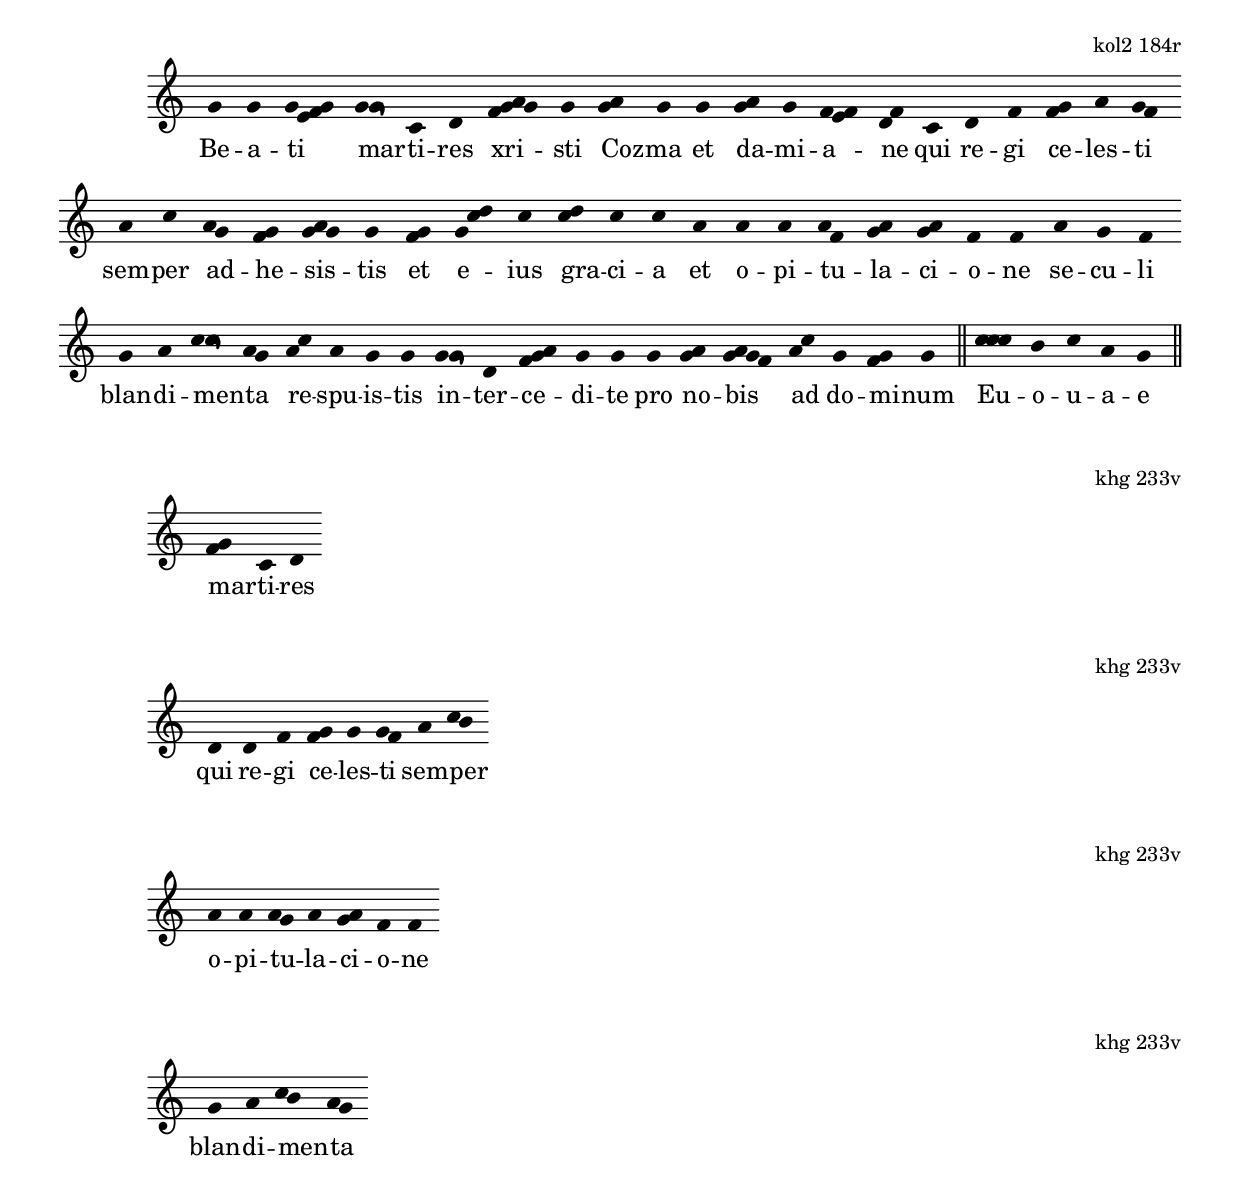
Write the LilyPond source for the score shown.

\version "2.19.32"

\include "../lib/synopsis.ily"

\score {
  \transpose c c' {
    \plainchant
    g g \melisma { g e f g } \bar "" \melisma { g \strophicus g } c d \bar "" \melisma { f g a g } g \bar ""
    \melisma { g a } g \bar "" g \bar "" \melisma { g a } g \melisma { f e f } \melisma { d f } \bar ""
    c \bar "" d f \bar "" \melisma { f g } a \melisma { g f } \bar ""
    a c' \bar "" \melisma { a g } \melisma { f g } \melisma { g a g } g \bar ""
    \melisma { f g } \bar "" \melisma { g c' d' } c' \bar "" \melisma { c' d' } c' c' \bar "" a \bar "" a a \melisma { a f } \melisma { g a } \melisma { g a } f f \bar ""
    a \bar "" g f \bar "" g a \melisma { c' \strophicus c' } \melisma { a g } \bar "" \melisma { a c' } a g g \bar ""
    \melisma { g \strophicus g } d \melisma { f g a } g g \bar "" g \bar "" \melisma { g a } \melisma { g a g f } \bar "" \melisma { a c' } \bar "" g \melisma { f g } g \bar "||"

    \melisma { c' c' c' } b \bar "" c' a g \bar "||"
  }
  \addlyrics {
    Be -- a -- ti mar -- ti -- res xri -- sti
    Coz -- ma et da -- mi -- a -- ne
    qui re -- gi ce -- les -- ti
    sem -- per ad -- he -- sis -- tis
    et e -- ius gra -- ci -- a et o -- pi -- tu -- la -- ci -- o -- ne
    se -- cu -- li blan -- di -- men -- ta re -- spu -- is -- tis
    in -- ter -- ce -- di -- te pro no -- bis ad do -- mi -- num

    Eu -- o -- u -- a -- e
  }
  \header {
    fontes = "kol2 184r"
  }
}

\score {
  \transpose c c' {
    \plainchant
    \melisma { f4 g } c d
  }
  \addlyrics {
    mar -- ti -- res
  }
  \header {
    fontes = "khg 233v"
  }
}

\score {
  \transpose c c' {
    \plainchant
    d4 d f \melisma { f g } g \melisma { g f }
    a \melisma { c' b }
  }
  \addlyrics {
    qui re -- gi ce -- les -- ti
    sem -- per
  }
  \header {
    fontes = "khg 233v"
  }
}

\score {
  \transpose c c' {
    \plainchant
    a4 a \melisma { a g } a \melisma { g a } f f
  }
  \addlyrics {
    o -- pi -- tu -- la -- ci -- o -- ne
  }
  \header {
    fontes = "khg 233v"
  }
}

\score {
  \transpose c c' {
    \plainchant
    g4 a \melisma { c' b } \melisma { a g }
  }
  \addlyrics {
    blan -- di -- men -- ta
  }
  \header {
    fontes = "khg 233v"
  }
}
